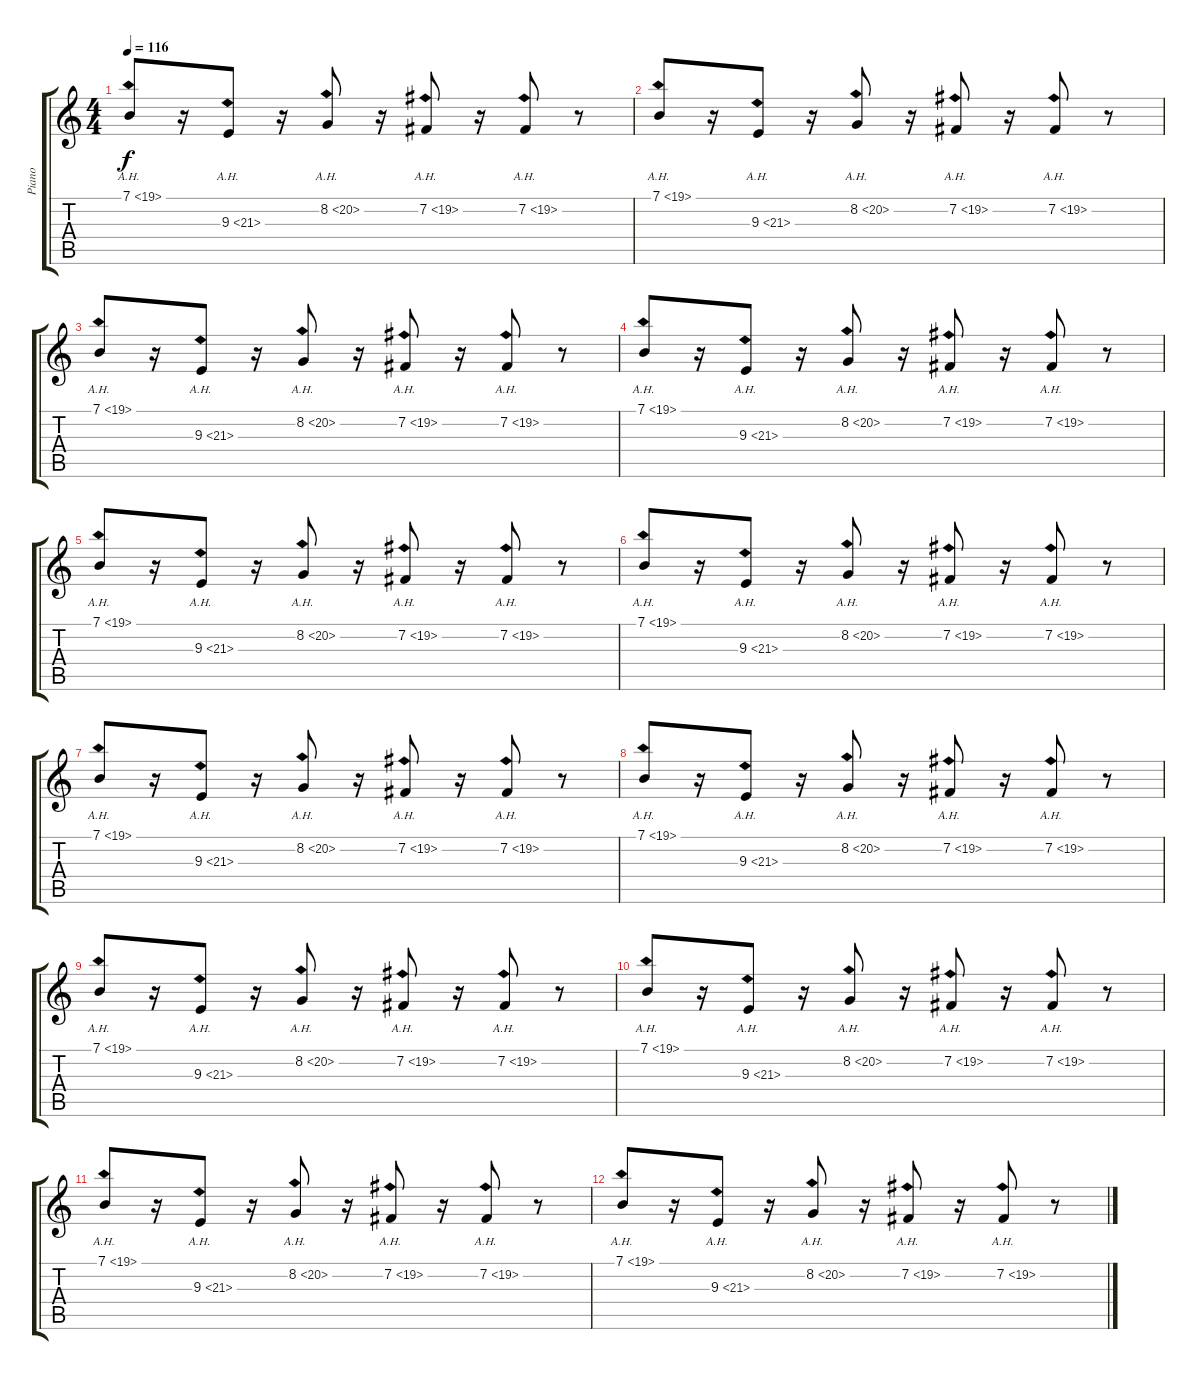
\track ("Piano" "Piano") {instrument acousticgrandpiano}
\staff {score tabs}
\tuning (E4 B3 G3 D3 A2 E2) {hide}
\ts (4 4)
\tempo 116
\clef g2
\ks c
7.1{ah 12}.8{dy f instrument acousticgrandpiano} r.16 9.3{ah 12}.8 r.16 8.2{ah 12}.8 r.16 7.2{ah 12}.8 r.16 7.2{ah 12}.8 r.8 |
7.1{ah 12}.8 r.16 9.3{ah 12}.8 r.16 8.2{ah 12}.8 r.16 7.2{ah 12}.8 r.16 7.2{ah 12}.8 r.8 |
7.1{ah 12}.8 r.16 9.3{ah 12}.8 r.16 8.2{ah 12}.8 r.16 7.2{ah 12}.8 r.16 7.2{ah 12}.8 r.8 |
7.1{ah 12}.8 r.16 9.3{ah 12}.8 r.16 8.2{ah 12}.8 r.16 7.2{ah 12}.8 r.16 7.2{ah 12}.8 r.8 |
7.1{ah 12}.8 r.16 9.3{ah 12}.8 r.16 8.2{ah 12}.8 r.16 7.2{ah 12}.8 r.16 7.2{ah 12}.8 r.8 |
7.1{ah 12}.8 r.16 9.3{ah 12}.8 r.16 8.2{ah 12}.8 r.16 7.2{ah 12}.8 r.16 7.2{ah 12}.8 r.8 |
7.1{ah 12}.8 r.16 9.3{ah 12}.8 r.16 8.2{ah 12}.8 r.16 7.2{ah 12}.8 r.16 7.2{ah 12}.8 r.8 |
7.1{ah 12}.8 r.16 9.3{ah 12}.8 r.16 8.2{ah 12}.8 r.16 7.2{ah 12}.8 r.16 7.2{ah 12}.8 r.8 |
7.1{ah 12}.8 r.16 9.3{ah 12}.8 r.16 8.2{ah 12}.8 r.16 7.2{ah 12}.8 r.16 7.2{ah 12}.8 r.8 |
7.1{ah 12}.8 r.16 9.3{ah 12}.8 r.16 8.2{ah 12}.8 r.16 7.2{ah 12}.8 r.16 7.2{ah 12}.8 r.8 |
7.1{ah 12}.8 r.16 9.3{ah 12}.8 r.16 8.2{ah 12}.8 r.16 7.2{ah 12}.8 r.16 7.2{ah 12}.8 r.8 |
7.1{ah 12}.8 r.16 9.3{ah 12}.8 r.16 8.2{ah 12}.8 r.16 7.2{ah 12}.8 r.16 7.2{ah 12}.8 r.8
